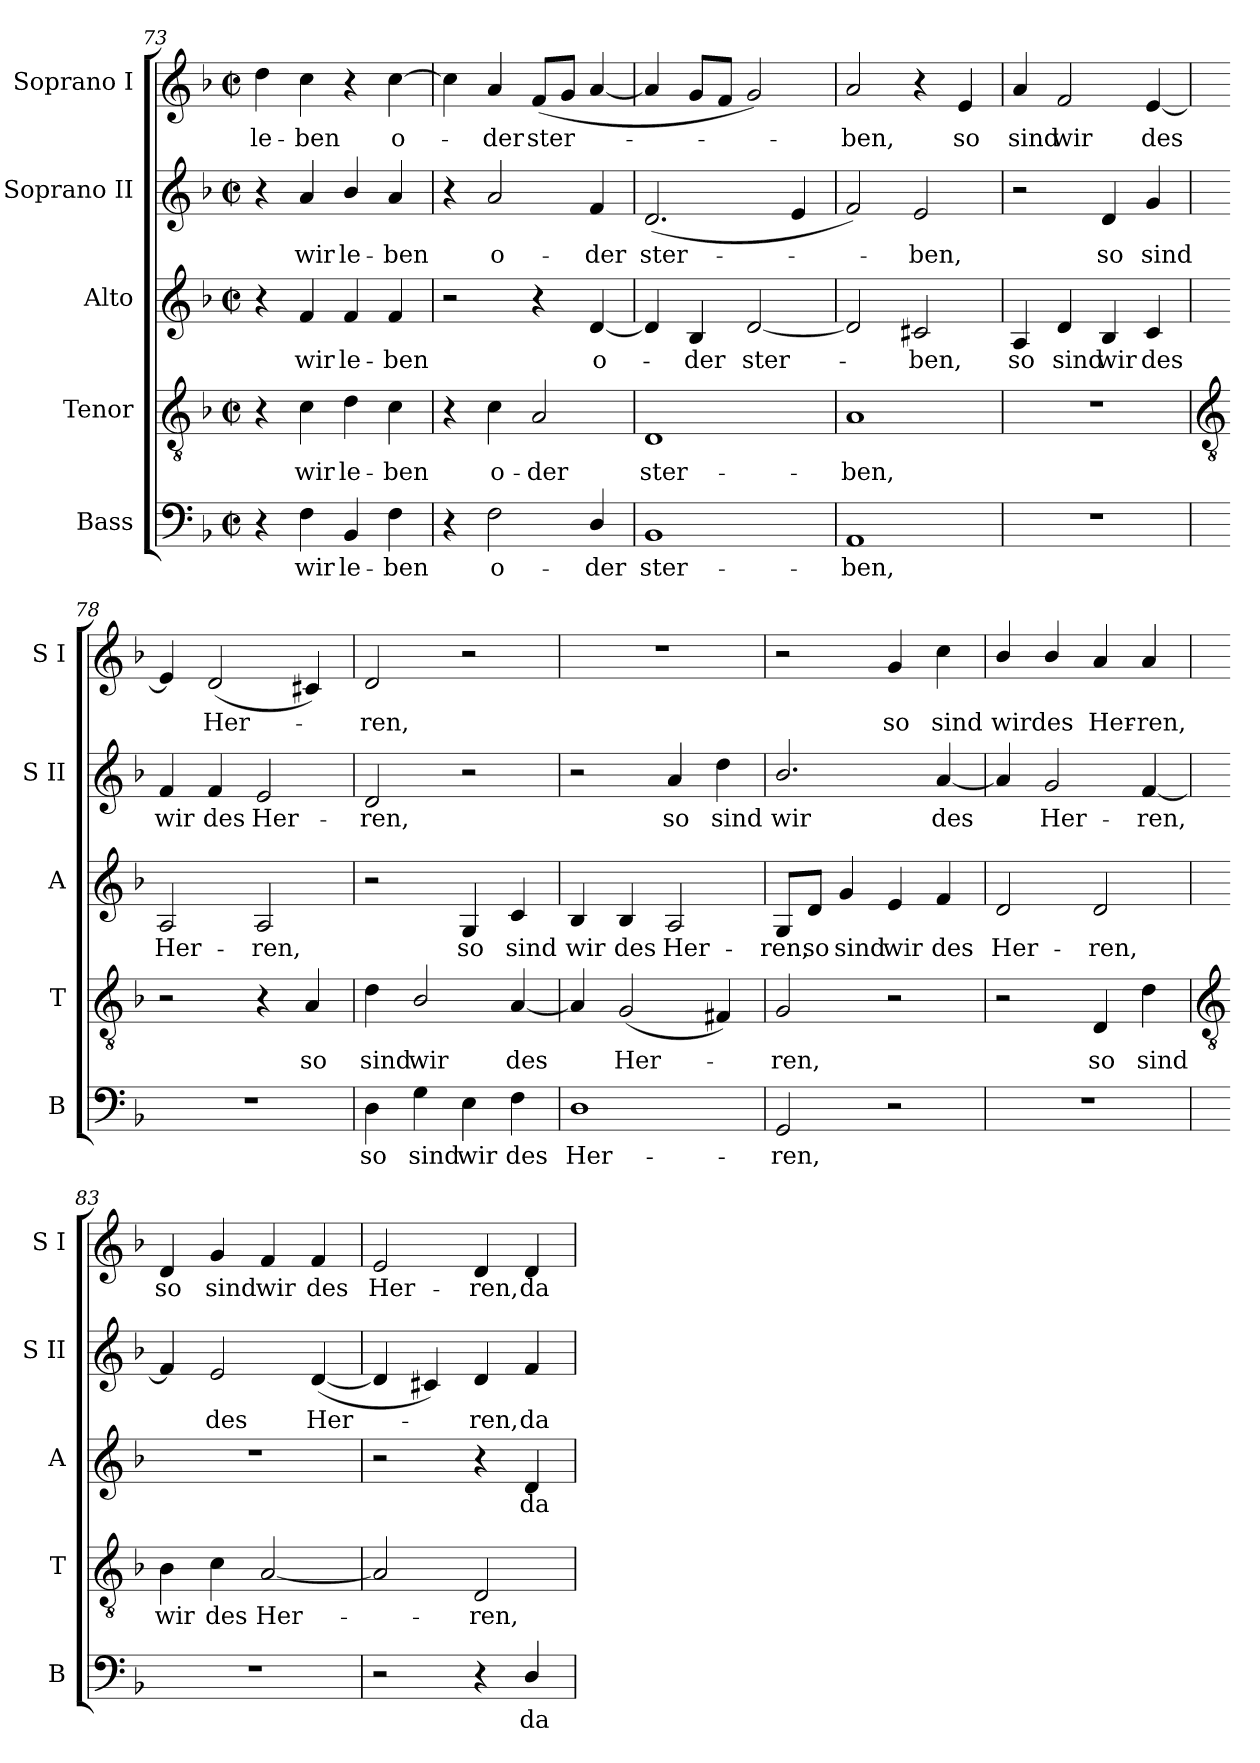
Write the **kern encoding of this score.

**kern	**text	**kern	**text	**kern	**text	**kern	**text	**kern	**text
*part5	*part5	*part4	*part4	*part3	*part3	*part2	*part2	*part1	*part1
*staff5	*staff5	*staff4	*staff4	*staff3	*staff3	*staff2	*staff2	*staff1	*staff1
*I"Bass	*	*I"Tenor	*	*I"Alto	*	*I"Soprano II	*	*I"Soprano I	*
*I'B	*	*I'T	*	*I'A	*	*I'S II	*	*I'S I	*
!!LO:LB:g=z
*clefF4	*	*clefGv2	*	*clefG2	*	*clefG2	*	*clefG2	*
*k[b-]	*	*k[b-]	*	*k[b-]	*	*k[b-]	*	*k[b-]	*
*F:	*	*F:	*	*F:	*	*F:	*	*F:	*
*M2/2	*	*M2/2	*	*M2/2	*	*M2/2	*	*M2/2	*
*met(c|)	*	*met(c|)	*	*met(c|)	*	*met(c|)	*	*met(c|)	*
=73	=73	=73	=73	=73	=73	=73	=73	=73	=73
!	!	!	!	!	!	!	!	!	!LO:LY:b
4r	.	4r	.	4r	.	4r	.	4dd	le-
!	!LO:LY:b	!	!LO:LY:b	!	!LO:LY:b	!	!LO:LY:b	!	!LO:LY:b
4F	wir	4c	wir	4f	wir	4a	wir	4cc	-ben
!	!LO:LY:b	!	!LO:LY:b	!	!LO:LY:b	!	!LO:LY:b	!	!
4BB-	le-	4d	le-	4f	le-	4b-/	le-	4r	.
!	!LO:LY:b	!	!LO:LY:b	!	!LO:LY:b	!	!LO:LY:b	!	!LO:LY:b
4F	-ben	4c	-ben	4f	-ben	4a	-ben	[4cc	o-
=74	=74	=74	=74	=74	=74	=74	=74	=74	=74
4r	.	4r	.	2r	.	4r	.	4cc]	.
!	!LO:LY:b	!	!LO:LY:b	!	!	!	!LO:LY:b	!	!LO:LY:b
2F	o-	4c	o-	.	.	2a	o-	4a	der
!	!	!	!LO:LY:b	!	!	!	!	!	!LO:LY:b
.	.	2A	-der	4r	.	.	.	(<8fL	ster-
.	.	.	.	.	.	.	.	8gJ	.
!	!LO:LY:b	!	!	!	!LO:LY:b	!	!LO:LY:b	!	!
4D/	-der	.	.	[4d	o-	4f	-der	[4a	.
=75	=75	=75	=75	=75	=75	=75	=75	=75	=75
!	!LO:LY:b	!	!LO:LY:b	!	!	!	!LO:LY:b	!	!
1BB-	ster-	1D	ster-	4d]	.	(<2.d	ster-	4a]	.
!	!	!	!	!	!LO:LY:b	!	!	!	!
.	.	.	.	4B-	der	.	.	8gL	.
.	.	.	.	.	.	.	.	8fJ	.
!	!	!	!	!	!LO:LY:b	!	!	!	!
.	.	.	.	[2d	ster-	.	.	2g)	.
.	.	.	.	.	.	4e	.	.	.
=76	=76	=76	=76	=76	=76	=76	=76	=76	=76
!	!LO:LY:b	!	!LO:LY:b	!	!	!	!	!	!LO:LY:b
1AA	-ben,	1A	-ben,	2d]	.	2f)	.	2a	ben,
!	!	!	!	!	!LO:LY:b	!	!LO:LY:b	!	!
.	.	.	.	2c#X	ben,	2e	ben,	4r	.
!	!	!	!	!	!	!	!	!	!LO:LY:b
.	.	.	.	.	.	.	.	4e	so
=77	=77	=77	=77	=77	=77	=77	=77	=77	=77
!	!	!	!	!	!LO:LY:b	!	!	!	!LO:LY:b
1r	.	1r	.	4A	so	2r	.	4a	sind
!	!	!	!	!	!LO:LY:b	!	!	!	!LO:LY:b
.	.	.	.	4d	sind	.	.	2f	wir
!	!	!	!	!	!LO:LY:b	!	!LO:LY:b	!	!
.	.	.	.	4B-	wir	4d	so	.	.
!	!	!	!	!	!LO:LY:b	!	!LO:LY:b	!	!LO:LY:b
.	.	.	.	4c	des	4g	sind	[4e	des
!!LO:LB:g=z
=78	=78	=78	=78	=78	=78	=78	=78	=78	=78
*	*	*clefGv2	*	*	*	*	*	*	*
!	!	!	!	!	!LO:LY:b	!	!LO:LY:b	!	!
1r	.	2r	.	2A	Her-	4f	wir	4e]	.
!	!	!	!	!	!	!	!LO:LY:b	!	!LO:LY:b
.	.	.	.	.	.	4f	des	(<2d	Her-
!	!	!	!	!	!LO:LY:b	!	!LO:LY:b	!	!
.	.	4r	.	2A	-ren,	2e	Her-	.	.
!	!	!	!LO:LY:b	!	!	!	!	!	!
.	.	4A	so	.	.	.	.	4c#X)	.
=79	=79	=79	=79	=79	=79	=79	=79	=79	=79
!	!LO:LY:b	!	!LO:LY:b	!	!	!	!LO:LY:b	!	!LO:LY:b
4D	so	4d	sind	2r	.	2d	-ren,	2d	ren,
!	!LO:LY:b	!	!LO:LY:b	!	!	!	!	!	!
4G	sind	2B-/	wir	.	.	.	.	.	.
!	!LO:LY:b	!	!	!	!LO:LY:b	!	!	!	!
4E	wir	.	.	4G	so	2r	.	2r	.
!	!LO:LY:b	!	!LO:LY:b	!	!LO:LY:b	!	!	!	!
4F	des	[4A	des	4c	sind	.	.	.	.
=80	=80	=80	=80	=80	=80	=80	=80	=80	=80
!	!LO:LY:b	!	!	!	!LO:LY:b	!	!	!	!
1D	Her-	4A]	.	4B-	wir	2r	.	1r	.
!	!	!	!LO:LY:b	!	!LO:LY:b	!	!	!	!
.	.	(<2G	Her-	4B-	des	.	.	.	.
!	!	!	!	!	!LO:LY:b	!	!LO:LY:b	!	!
.	.	.	.	2A	Her-	4a	so	.	.
!	!	!	!	!	!	!	!LO:LY:b	!	!
.	.	4F#X)	.	.	.	4dd	sind	.	.
=81	=81	=81	=81	=81	=81	=81	=81	=81	=81
!	!LO:LY:b	!	!LO:LY:b	!	!LO:LY:b	!	!LO:LY:b	!	!
2GG	-ren,	2G	ren,	8G/L	-ren,	2.b-/	wir	2r	.
!	!	!	!	!	!LO:LY:b	!	!	!	!
.	.	.	.	8d/J	so	.	.	.	.
!	!	!	!	!	!LO:LY:b	!	!	!	!
.	.	.	.	4g	sind	.	.	.	.
!	!	!	!	!	!LO:LY:b	!	!	!	!LO:LY:b
2r	.	2r	.	4e	wir	.	.	4g	so
!	!	!	!	!	!LO:LY:b	!	!LO:LY:b	!	!LO:LY:b
.	.	.	.	4f	des	[4a	des	4cc	sind
=82	=82	=82	=82	=82	=82	=82	=82	=82	=82
!	!	!	!	!	!LO:LY:b	!	!	!	!LO:LY:b
1r	.	2r	.	2d	Her-	4a]	.	4b-/	wirdes
!	!	!	!	!	!	!	!LO:LY:b	!	!
.	.	.	.	.	.	2g	Her-	4b-/	.
!	!	!	!LO:LY:b	!	!LO:LY:b	!	!	!	!LO:LY:b
.	.	4D	so	2d	-ren,	.	.	4a	Her-
!	!	!	!LO:LY:b	!	!	!	!LO:LY:b	!	!LO:LY:b
.	.	4d	sind	.	.	[4f	-ren,	4a	-ren,
!!LO:LB:g=z
=83	=83	=83	=83	=83	=83	=83	=83	=83	=83
*	*	*clefGv2	*	*	*	*	*	*	*
!	!	!	!LO:LY:b	!	!	!	!	!	!LO:LY:b
1r	.	4B-	wir	1r	.	4f]	.	4d	so
!	!	!	!LO:LY:b	!	!	!	!LO:LY:b	!	!LO:LY:b
.	.	4c	des	.	.	2e	des	4g	sind
!	!	!	!LO:LY:b	!	!	!	!	!	!LO:LY:b
.	.	[2A	Her-	.	.	.	.	4f	wir
!	!	!	!	!	!	!	!LO:LY:b	!	!LO:LY:b
.	.	.	.	.	.	(<[4d	Her-	4f	des
=84	=84	=84	=84	=84	=84	=84	=84	=84	=84
!	!	!	!	!	!	!	!	!	!LO:LY:b
2r	.	2A]	.	2r	.	4d]	.	2e	Her-
.	.	.	.	.	.	4c#X)	.	.	.
!	!	!	!LO:LY:b	!	!	!	!LO:LY:b	!	!LO:LY:b
4r	.	2D	ren,	4r	.	4d	ren,	4d	-ren,
!	!LO:LY:b	!	!	!	!LO:LY:b	!	!LO:LY:b	!	!LO:LY:b
4D/	da-	.	.	4d	da-	4f	da-	4d	da-
=	=	=	=	=	=	=	=	=	=
*-	*-	*-	*-	*-	*-	*-	*-	*-	*-
